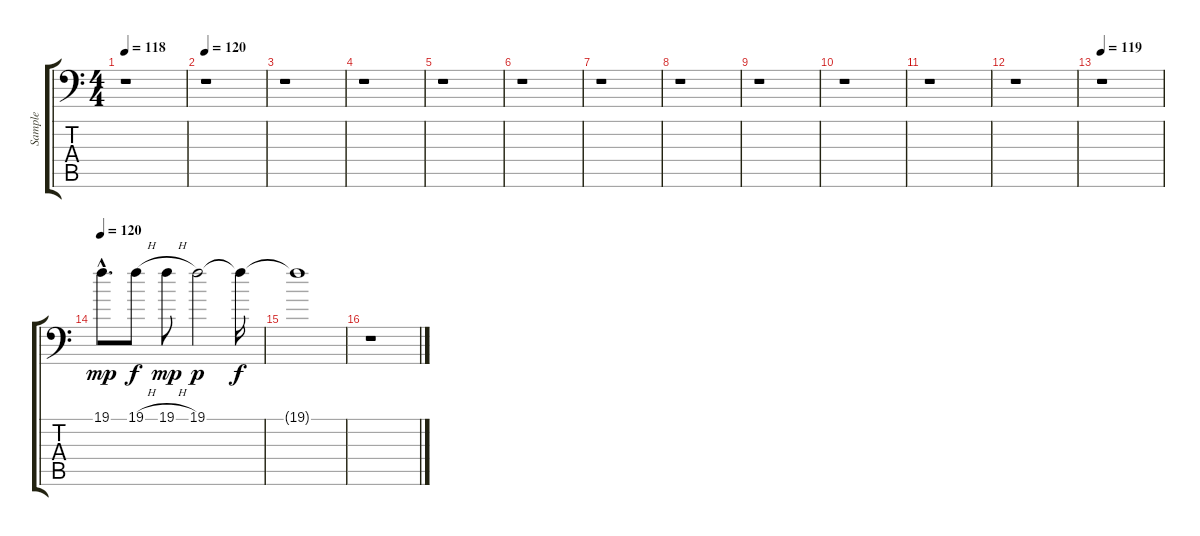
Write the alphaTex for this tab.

\track ("Sample" "Sample") {instrument recorder}
\staff {score tabs}
\tuning (Bb3 F3 Db3 Ab2 Eb2 Bb1) {hide}
\ts (4 4)
\tempo 118
\clef f4
\ks c
r.1{dy mp} |
\tempo 120
r.1 |
r.1 |
r.1 |
r.1 |
r.1 |
r.1 |
r.1 |
r.1 |
r.1 |
r.1 |
r.1 |
\tempo 119
r.1 |
\tempo 120
19.1{hac}.8{d volume 13 instrument pad6metallic} 19.1{h}.8{dy f volume 13 instrument pad6metallic} 19.1{h}.8{dy mp volume 13 instrument pad6metallic} 19.1.2{dy p volume 13 instrument pad6metallic} 19.1{t}.16{dy f volume 13 instrument pad6metallic} |
19.1{t}.1{volume 13 instrument pad6metallic} |
r.1
